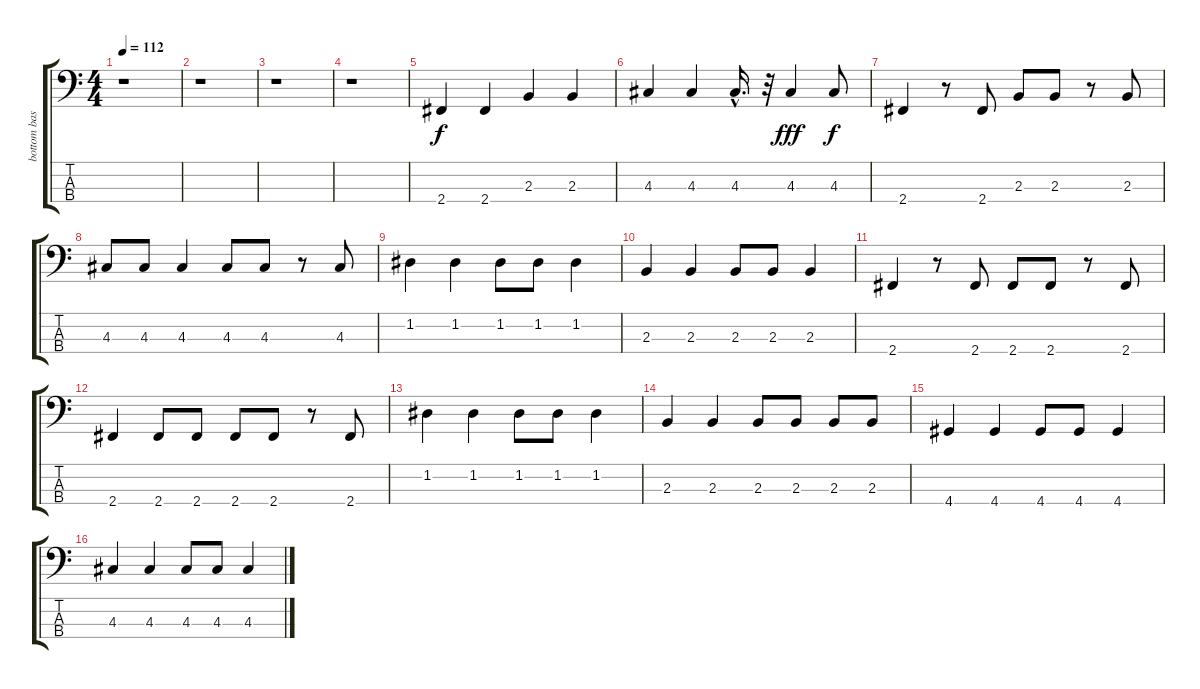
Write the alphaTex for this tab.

\track ("bottom bass" "bottom bas") {instrument acousticbass}
\staff {score tabs}
\tuning (G2 D2 A1 E1) {hide}
\ts (4 4)
\tempo 112
\clef f4
\ks c
r.1{dy f} |
r.1 |
r.1 |
r.1 |
2.4.4 2.4.4 2.3.4 2.3.4 |
4.3.4 4.3.4 4.3{hac}.16{d} r.32 4.3.4{dy fff} 4.3.8{dy f} |
2.4.4 r.8 2.4.8 2.3.8 2.3.8 r.8 2.3.8 |
4.3.8 4.3.8 4.3.4 4.3.8 4.3.8 r.8 4.3.8 |
1.2.4 1.2.4 1.2.8 1.2.8 1.2.4 |
2.3.4 2.3.4 2.3.8 2.3.8 2.3.4 |
2.4.4 r.8 2.4.8 2.4.8 2.4.8 r.8 2.4.8 |
2.4.4 2.4.8 2.4.8 2.4.8 2.4.8 r.8 2.4.8 |
1.2.4 1.2.4 1.2.8 1.2.8 1.2.4 |
2.3.4 2.3.4 2.3.8 2.3.8 2.3.8 2.3.8 |
4.4.4 4.4.4 4.4.8 4.4.8 4.4.4 |
4.3.4 4.3.4 4.3.8 4.3.8 4.3.4
